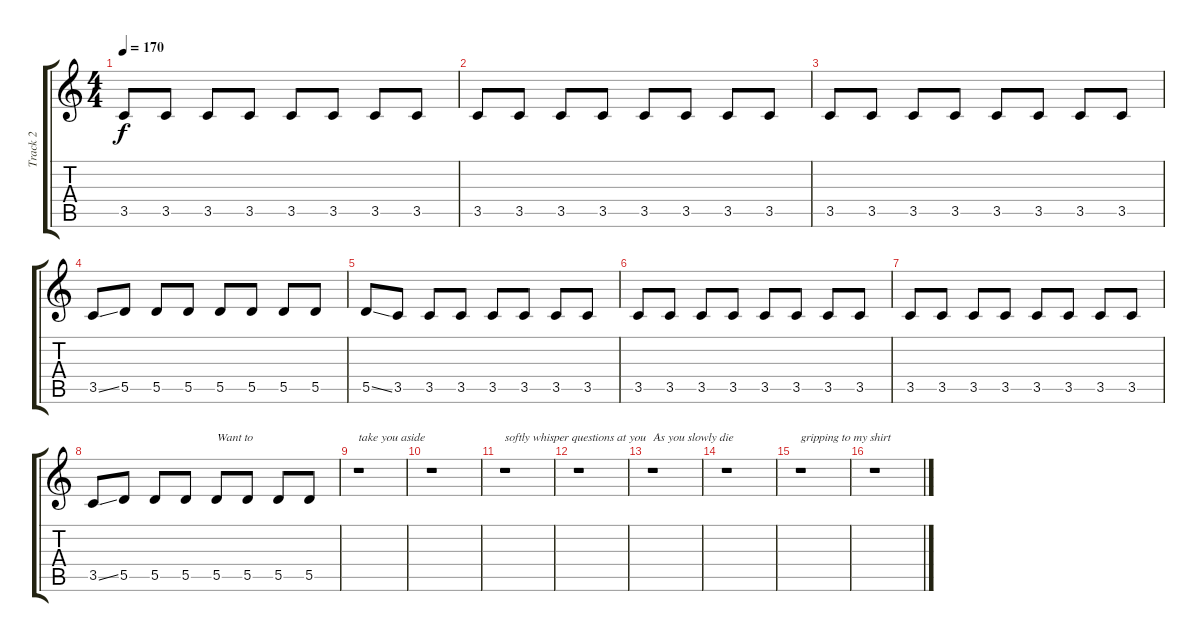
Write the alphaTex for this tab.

\track ("Track 2" "Track 2") {instrument overdrivenguitar}
\staff {score tabs}
\tuning (E4 B3 G3 D3 A2 E2) {hide}
\ts (4 4)
\tempo 170
\clef g2
\ks c
3.5.8{dy f} 3.5.8 3.5.8 3.5.8 3.5.8 3.5.8 3.5.8 3.5.8 |
3.5.8 3.5.8 3.5.8 3.5.8 3.5.8 3.5.8 3.5.8 3.5.8 |
3.5.8 3.5.8 3.5.8 3.5.8 3.5.8 3.5.8 3.5.8 3.5.8 |
3.5{ss}.8 5.5.8 5.5.8 5.5.8 5.5.8 5.5.8 5.5.8 5.5.8 |
5.5{ss}.8 3.5.8 3.5.8 3.5.8 3.5.8 3.5.8 3.5.8 3.5.8 |
3.5.8 3.5.8 3.5.8 3.5.8 3.5.8 3.5.8 3.5.8 3.5.8 |
3.5.8 3.5.8 3.5.8 3.5.8 3.5.8 3.5.8 3.5.8 3.5.8 |
3.5{ss}.8 5.5.8 5.5.8 5.5.8 5.5.8{txt "Want to"} 5.5.8 5.5.8 5.5.8 |
r.1{txt "take you aside"} |
r.1 |
r.1{txt "softly whisper questions at you"} |
r.1 |
r.1{txt "As you slowly die"} |
r.1 |
r.1{txt "gripping to my shirt"} |
r.1
